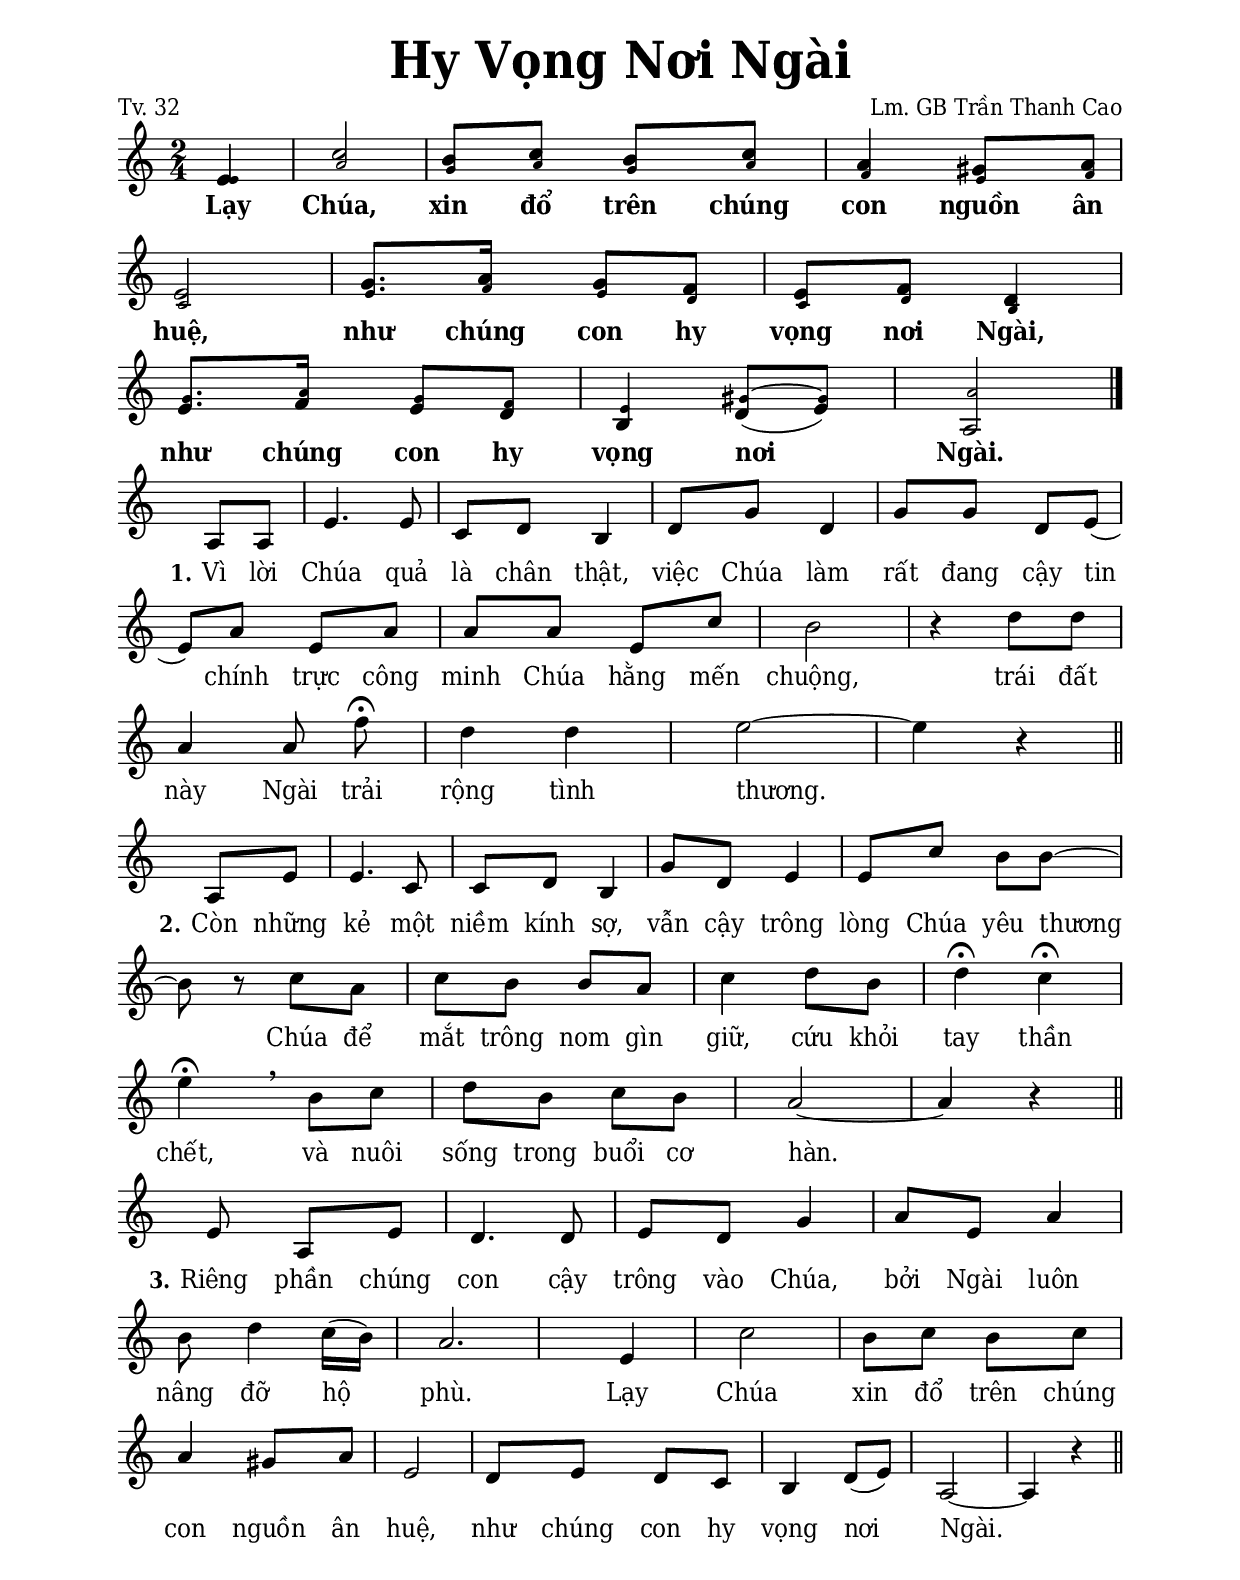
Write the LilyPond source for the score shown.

% Cài đặt chung
\version "2.22.1"
\include "english.ly"

\header {
  title = \markup { \fontsize #3 "Hy Vọng Nơi Ngài" }
  poet = "Tv. 32"
  composer = "Lm. GB Trần Thanh Cao"
  %arranger = " "
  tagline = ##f
}

% Nhạc điệp khúc
nhacDiepKhucSop = \relative c' {
  <>^\markup { \halign #30 " " }
  \partial 4 e4 |
  c'2 |
  b8 c b c |
  a4 gs8 a |
  e2 |
  g8. a16 g8 f |
  e f d4 |
  %\stemDown
  e8. f16 e8 d |
  b4 d8 _(e) |
  a,2 \bar "|."
}

nhacDiepKhucBas = \relative c' {
  %\autoBeamOff
  \partial 4 e4 |
  a2 |
  g8 a g a |
  f4 e8 f |
  c2 |
  e8. f16 e8 d |
  c d b4 |
  %\stemUp
  g'8. a16 g8 f |
  e4 gs8 ^~ gs |
  a2
}

% Nhạc phiên khúc
nhacPhienKhucMot = \relative c' {
  \partial 4 a8 a |
  e'4. e8 c d b4 |
  d8 g d4 g8 g d e ( |
  e) a e a a a e c' |
  b2 r4 d8 d |
  a4
  \autoBeamOff
  a8 f' \fermata
  \autoBeamOn
  d4 d |
  e2 ~ e4 r \bar "||"
}

nhacPhienKhucHai = \relative c' {
  \partial 4 a8 e' |
  e4. c8 c d b4 |
  g'8 d e4 e8 c' b b ~ |
  b r c a c b b a |
  c4 d8 b d4 \fermata c \fermata |
  e \fermata \breathe b8 c d b c b |
  a2 ~ a4 r \bar "||"
}

nhacPhienKhucBa = \relative c' {
  \partial 4. e8 a, e' |
  d4. d8 e d g4 |
  a8 e a4 b8 d4 c16 (b) |
  a2. e4 |
  c'2 b8 c b c |
  a4 gs8 a e2 |
  d8 e d c b4 d8 (e) |
  a,2 ~ a4 r \bar "||"
}

% Lời điệp khúc
loiDiepKhuc = \lyricmode {
  Lạy Chúa, xin đổ trên chúng con nguồn ân huệ,
  như chúng con hy vọng nơi Ngài,
  như chúng con hy vọng nơi Ngài.
}

% Lời phiên khúc
loiPhienKhucMot = \lyricmode {
  \set stanza = #"1."
  Vì lời Chúa quả là chân thật,
  việc Chúa làm rất đang cậy tin
  chính trực công minh Chúa hằng mến chuộng,
  trái đất này Ngài trải rộng tình thương.
}

loiPhienKhucHai = \lyricmode {
  \set stanza = #"2."
  Còn những kẻ một niềm kính sợ,
  vẫn cậy trông lòng Chúa yêu thương
  Chúa để mắt trông nom gìn giữ,
  cứu khỏi tay thần chết,
  và nuôi sống trong buổi cơ hàn.
}

loiPhienKhucBa = \lyricmode {
  \set stanza = #"3."
  Riêng phần chúng con cậy trông vào Chúa,
  bởi Ngài luôn nâng đỡ hộ phù.
  Lạy Chúa xin đổ trên chúng con nguồn ân huệ,
  như chúng con hy vọng nơi Ngài.
}


% Dàn trang
\paper {
  #(set-paper-size "a4")
  top-margin = 20\mm
  bottom-margin = 10\mm
  left-margin = 20\mm
  right-margin = 20\mm
  indent = #0
  #(define fonts
    (make-pango-font-tree
      "Deja Vu Serif Condensed"
      "Deja Vu Serif Condensed"
      "Deja Vu Serif Condensed"
      (/ 20 20)))
  page-count = #1
  system-system-spacing = #'((basic-distance . 11)
                             (minimum-distance . 11)
                             (padding . 1))
  score-system-spacing = #'((basic-distance . 11)
                             (minimum-distance . 11)
                             (padding . 1))
}

% Thiết lập tông và nhịp
TongNhip = {
  \key c \major \time 2/4
  \set Timing.baseMoment = #(ly:make-moment 1/4)
  \set Timing.beatStructure = #'(1 1)
}


% Đổi kích thước nốt cho bè phụ
notBePhu =
#(define-music-function (font-size music) (number? ly:music?)
   (for-some-music
     (lambda (m)
       (if (music-is-of-type? m 'rhythmic-event)
           (begin
             (set! (ly:music-property m 'tweaks)
                   (cons `(font-size . ,font-size)
                         (ly:music-property m 'tweaks)))
             #t)
           #f))
     music)
   music)

\score {
  \new ChoirStaff <<
    \new Staff = diepKhuc \with {
        \consists "Merge_rests_engraver"
        %\magnifyStaff #(magstep +1)
        printPartCombineTexts = ##f
      }
      <<
      \new Voice \TongNhip \partCombine
        { \partCombineChords \nhacDiepKhucSop }
        { \stemUp \notBePhu -3 \nhacDiepKhucBas }
      \new NullVoice = nhacThamChieu \nhacDiepKhucSop
      \new Lyrics \lyricsto nhacThamChieu \loiDiepKhuc
      >>
  >>
  \layout {
    \override Lyrics.LyricText.font-series = #'bold
    %\override Lyrics.LyricText.font-size = #+2
    \override Lyrics.LyricSpace.minimum-distance = #5
    \override Score.BarNumber.break-visibility = ##(#f #f #f)
    \override Score.SpacingSpanner.uniform-stretching = ##t
  }
}

\score {
  \new ChoirStaff <<
    \new Staff = phienKhuc \with {
        %\magnifyStaff #(magstep +1)
      }
      <<
      \new Voice = beSop {
        \TongNhip \nhacPhienKhucMot
      }
    >>
    \new Lyrics \with {
          \override VerticalAxisGroup.
            nonstaff-relatedstaff-spacing.padding = #1
          \override VerticalAxisGroup.
            nonstaff-unrelatedstaff-spacing.padding = #1
        }
        \lyricsto beSop \loiPhienKhucMot
  >>
  \layout {
    \override Staff.TimeSignature.transparent = ##t
    %\override Lyrics.LyricText.font-size = #+2
    \override Lyrics.LyricSpace.minimum-distance = #2.2
    \override Score.BarNumber.break-visibility = ##(#f #f #f)
    \override Score.SpacingSpanner.uniform-stretching = ##t
  }
}

\score {
  \new ChoirStaff <<
    \new Staff = phienKhuc \with {
        %\magnifyStaff #(magstep +1)
      }
      <<
      \new Voice = beSop {
        \TongNhip \nhacPhienKhucHai
      }
    >>
    \new Lyrics \with {
          \override VerticalAxisGroup.
            nonstaff-relatedstaff-spacing.padding = #0.7
          \override VerticalAxisGroup.
            nonstaff-unrelatedstaff-spacing.padding = #1
        }
        \lyricsto beSop \loiPhienKhucHai
  >>
  \layout {
    \override Staff.TimeSignature.transparent = ##t
    %\override Lyrics.LyricText.font-size = #+2
    \override Lyrics.LyricSpace.minimum-distance = #1.5
    \override Score.BarNumber.break-visibility = ##(#f #f #f)
    \override Score.SpacingSpanner.uniform-stretching = ##t
  }
}

\score {
  \new ChoirStaff <<
    \new Staff = phienKhuc \with {
        %\magnifyStaff #(magstep +1)
      }
      <<
      \new Voice = beSop {
        \TongNhip \nhacPhienKhucBa
      }
    >>
    \new Lyrics \with {
          \override VerticalAxisGroup.
            nonstaff-relatedstaff-spacing.padding = #0.7
          \override VerticalAxisGroup.
            nonstaff-unrelatedstaff-spacing.padding = #1
        }
        \lyricsto beSop \loiPhienKhucBa
  >>
  \layout {
    \override Staff.TimeSignature.transparent = ##t
    %\override Lyrics.LyricText.font-size = #+2
    \override Lyrics.LyricSpace.minimum-distance = #2.5
    \override Score.BarNumber.break-visibility = ##(#f #f #f)
    \override Score.SpacingSpanner.uniform-stretching = ##t
  }
}
